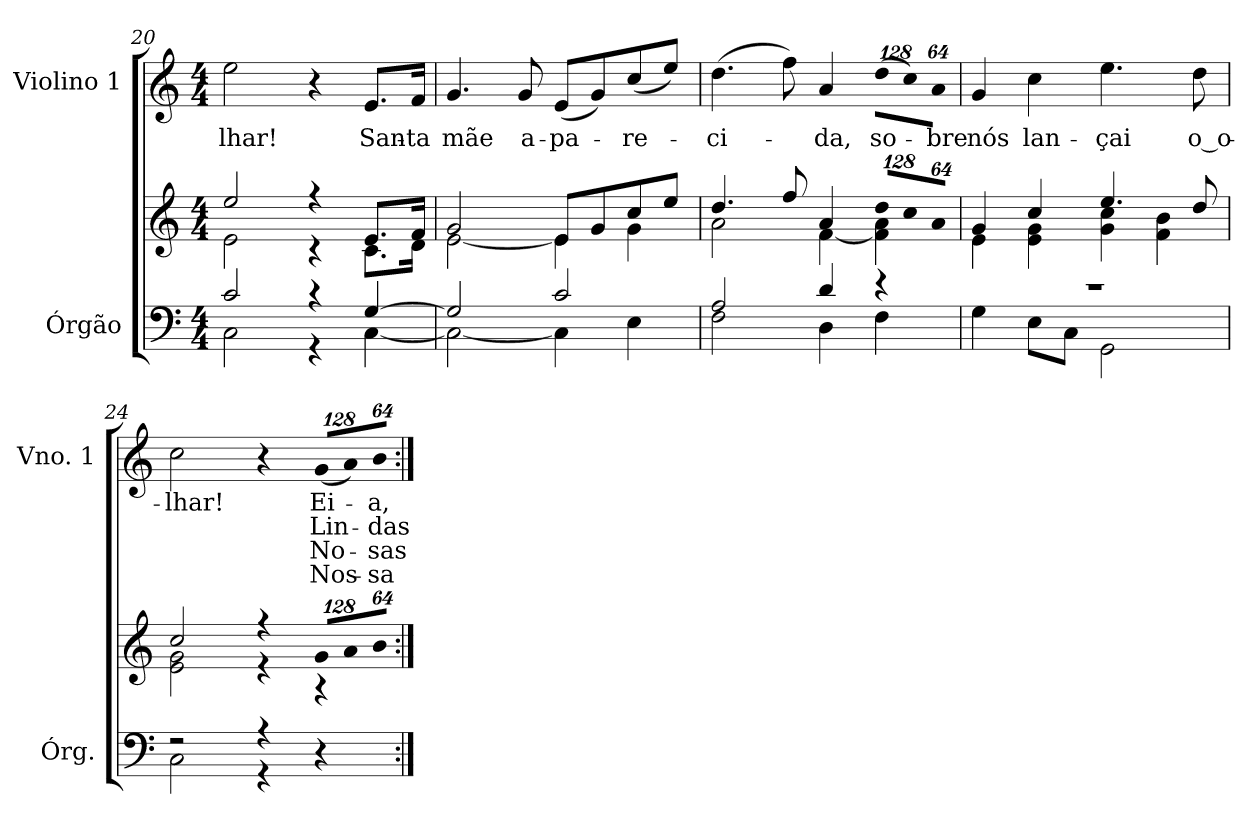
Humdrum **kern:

**kern	**kern	**kern	**text	**text	**text	**text
*part2	*part2	*part1	*part1	*part1	*part1	*part1
*staff3	*staff2	*staff1	*staff1	*staff1	*staff1	*staff1
*I"Órgão	*	*I"Violino 1	*	*	*	*
*I'Órg.	*	*I'Vno. 1	*	*	*	*
*clefF4	*clefG2	*clefG2	*	*	*	*
*k[]	*k[]	*k[]	*	*	*	*
*C:	*C:	*C:	*	*	*	*
*M4/4	*M4/4	*M4/4	*	*	*	*
=20	=20	=20	=20	=20	=20	=20
*^	*^	*	*	*	*	*
!	!	!	!	!	!LO:LY:b:color=#000000	!	!	!
2ci/	2Ci\	2eei/	2ei\	2eei\	-lhar!	.	.	.
4r	4r	4r	4r	4r	.	.	.	.
!	!	!	!	!	!LO:LY:b:color=#000000	!	!	!
[>4Gi/	[<4Ci\	8.ei/L	8.ci\L	8.ei/L	San-	.	.	.
!	!	!	!	!	!LO:LY:b:color=#000000	!	!	!
.	.	16fi/Jk	16di\Jk	16fi/Jk	-ta	.	.	.
=21	=21	=21	=21	=21	=21	=21	=21	=21
!	!	!	!	!	!LO:LY:b:color=#000000	!	!	!
2Gi/]	2Ci\_<	2gi/	[<2ei\	4.gi/	mãe	.	.	.
!	!	!	!	!	!LO:LY:b:color=#000000	!	!	!
.	.	.	.	8gi/	a-	.	.	.
!	!	!	!	!	!LO:LY:b:color=#000000	!	!	!
2ci/	4Ci\]	8ei/L]	4ei\	(8ei/L	-pa-	.	.	.
.	.	8gi/	.	8gi/)	.	.	.	.
!	!	!	!	!	!LO:LY:b:color=#000000	!	!	!
.	4Ei\	8cci/	4gi\	(8cci/	-re-	.	.	.
.	.	8eei/J	.	8eei/J)	.	.	.	.
=22	=22	=22	=22	=22	=22	=22	=22	=22
!	!	!	!	!	!LO:LY:b:color=#000000	!	!	!
2Ai/	2Fi\	4.ddi/	2ai\	(4.ddi\	-ci-	.	.	.
.	.	8ffi/	.	8ffi\)	.	.	.	.
!	!	!	!	!	!LO:LY:b:color=#000000	!	!	!
4di/	4Di\	4ai/	[<4fi\	4ai/	-da,	.	.	.
*	*	*Xbrackettup	*	*	*	*	*	*
!	!	!LO:N:vis=8	!	!	!	!	!	!
*	*	*	*	*Xbrackettup	*	*	*	*
!	!	!	!	!LO:N:vis=8	!	!	!	!
!	!	!	!	!	!LO:LY:b:color=#000000	!	!	!
4r	4Fi\	1024%85ddi/L	4fi\] 4ai	(1024%85ddi\L	so-	.	.	.
!	!	!LO:N:vis=8	!	!LO:N:vis=8	!	!	!	!
.	.	1024%85cci/	.	1024%85cci\)	.	.	.	.
!	!	!LO:N:vis=8	!	!LO:N:vis=8	!	!	!	!
!	!	!	!	!	!LO:LY:b:color=#000000	!	!	!
.	.	512%43ai/J	.	512%43ai\J	-bre	.	.	.
!!LO:LB:g=z
=23	=23	=23	=23	=23	=23	=23	=23	=23
!	!	!	!	!	!LO:LY:b:color=#000000	!	!	!
1r	4Gi\	4gi/	4ei\	4gi/	nós	.	.	.
!	!	!	!	!	!LO:LY:b:color=#000000	!	!	!
.	8Ei\L	4cci/	4ei\ 4gi	4cci\	lan-	.	.	.
.	8Ci\J	.	.	.	.	.	.	.
!	!	!	!	!	!LO:LY:b:color=#000000	!	!	!
.	2GGi\	4.eei/	4gi\ 4cci	4.eei\	-çai	.	.	.
.	.	.	4fi\ 4bi	.	.	.	.	.
!	!	!	!	!	!LO:LY:b:color=#000000	!	!	!
.	.	8ddi/	.	8ddi\	o_o-	.	.	.
=24	=24	=24	=24	=24	=24	=24	=24	=24
!	!	!	!	!	!LO:LY:b:color=#000000	!	!	!
2r	2Ci\	2cci/	2ei\ 2gi	2cci\	-lhar!	.	.	.
4r	4r	4r	4r	4r	.	.	.	.
!	!	!LO:N:vis=8	!	!LO:N:vis=8	!	!	!	!
!	!	!	!	!	!LO:LY:b:color=#000000	!LO:LY:b:color=#000000	!LO:LY:b:color=#000000	!LO:LY:b:color=#000000
4r	4ryy	1024%85gi/L	4r	(1024%85gi/L	Ei-	Lin-	No-	Nos-
!	!	!LO:N:vis=8	!	!LO:N:vis=8	!	!	!	!
.	.	1024%85ai/	.	1024%85ai/)	.	.	.	.
!	!	!LO:N:vis=8	!	!LO:N:vis=8	!	!	!	!
!	!	!	!	!	!LO:LY:b:color=#000000	!LO:LY:b:color=#000000	!LO:LY:b:color=#000000	!LO:LY:b:color=#000000
.	.	512%43bi/J	.	512%43bi/J	-a,	-das	-sas	-sa
*v	*v	*	*	*	*	*	*	*
*	*v	*v	*	*	*	*	*
=:|!	=:|!	=:|!	=:|!	=:|!	=:|!	=:|!
*-	*-	*-	*-	*-	*-	*-
